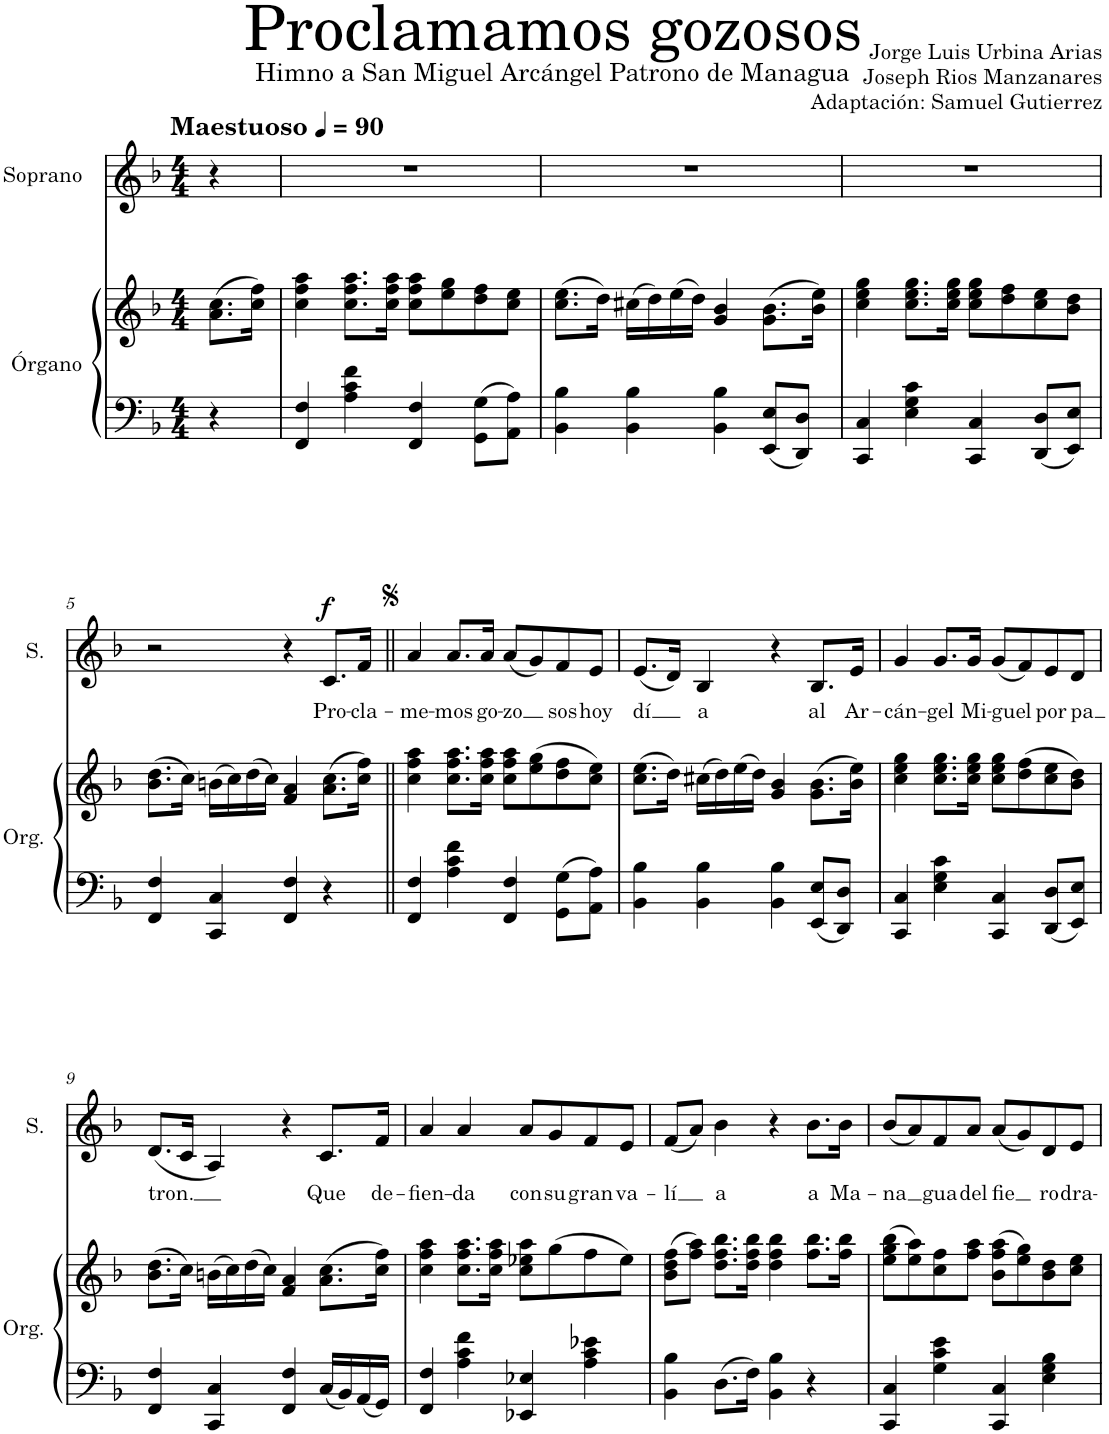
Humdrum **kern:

**kern	**kern	**text	**harte	**kern	**text	**dynam
*part2	*part2	*part2	*part2	*part1	*part1	*part1
*staff3	*staff2	*staff2	*	*staff1	*staff1	*staff1
*I"Órgano	*	*	*	*I"Soprano	*	*
*	*	*	*	*I'S.	*	*
*clefF4	*clefG2	*	*	*clefG2	*	*
*k[b-]	*k[b-]	*	*	*k[b-]	*	*
*M4/4	*M4/4	*	*	*M4/4	*	*
*MM90	*MM90	*	*	*MM90	*	*
=1	=1	=1	=1	=1	=1	=1
!	!	!	!	!LO:TX:a:B:t=Maestuoso	!	!
4r	(8.a\ 8.cc\L	.	.	4r	.	.
.	16cc\ 16ff\Jk)	.	.	.	.	.
=2	=2	=2	=2	=2	=2	=2
4FF/ 4F/	4cc\ 4ff\ 4aa\	.	F:maj	1r	.	.
4A\ 4c\ 4f\	8.cc\ 8.ff\ 8.aa\L	.	.	.	.	.
.	16cc\ 16ff\ 16aa\Jk	.	.	.	.	.
4FF/ 4F/	8cc\ 8ff\ 8aa\L	.	.	.	.	.
.	8ee\ 8gg\	.	.	.	.	.
8GG\ 8G\L	8dd\ 8ff\	.	.	.	.	.
8AA\ 8A\J	8cc\ 8ee\J	.	.	.	.	.
=3	=3	=3	=3	=3	=3	=3
!	!	!	!LO:H:kt=6	!	!	!
4BB-\ 4B-\	(8.cc\ 8.ee\L	.	Bb:maj6	1r	.	.
.	16dd\Jk)	.	.	.	.	.
4BB-\ 4B-\	(16cc#X\LL	.	.	.	.	.
.	16dd\)	.	.	.	.	.
.	(16ee\	.	.	.	.	.
.	16dd\JJ)	.	.	.	.	.
!	!	!	!LO:H:kt=m	!	!	!
4BB-\ 4B-\	4g/ 4b-/	.	G:min	.	.	.
!	!	!	!LO:H:kt=dim	!	!	!
8EE/ 8E/L	(8.g\ 8.b-\L	.	E:dim	.	.	.
8DD/ 8D/J	.	.	.	.	.	.
.	16b-\ 16ee\Jk)	.	.	.	.	.
=4	=4	=4	=4	=4	=4	=4
4CC/ 4C/	4cc\ 4ee\ 4gg\	.	C:maj	1r	.	.
4E\ 4G\ 4c\	8.cc\ 8.ee\ 8.gg\L	.	.	.	.	.
.	16cc\ 16ee\ 16gg\Jk	.	.	.	.	.
!	!	!	!LO:H:kt=7	!	!	!
4CC/ 4C/	8cc\ 8ee\ 8gg\L	.	C:7	.	.	.
.	8dd\ 8ff\	.	.	.	.	.
8DD/ 8D/L	8cc\ 8ee\	.	.	.	.	.
8EE/ 8E/J	8b-\ 8dd\J	.	.	.	.	.
!!LO:LB:g=z
=5	=5	=5	=5	=5	=5	=5
4FF/ 4F/	(8.b-\ 8.dd\L	.	F:maj	2r	.	.
.	16cc\Jk)	.	.	.	.	.
4CC/ 4C/	(16bn\LL	.	.	.	.	.
.	16cc\)	.	.	.	.	.
.	(16dd\	.	.	.	.	.
.	16cc\JJ)	.	.	.	.	.
4FF/ 4F/	4f/ 4a/	.	.	4r	.	.
!	!	!LO:LY:b	!	!	!LO:LY:b	!LO:DY:a
4r	(8.a\ 8.cc\L	Pro-	.	8.c/L	Pro-	f
!	!	!LO:LY:b	!	!	!LO:LY:b	!
.	16cc\ 16ff\Jk)	-cla-	.	16f/Jk	-cla-	.
=6||	=6||	=6||	=6||	=6||	=6||	=6||
!	!	!LO:LY:b	!	!	!LO:LY:b	!
4FF/ 4F/	4cc\ 4ff\ 4aa\	-me-	F:maj	4a/	-me-	.
!	!	!LO:LY:b	!	!	!LO:LY:b	!
4A\ 4c\ 4f\	8.cc\ 8.ff\ 8.aa\L	-mos	.	8.a/L	-mos	.
!	!	!LO:LY:b	!	!	!LO:LY:b	!
.	16cc\ 16ff\ 16aa\Jk	go-	.	16a/Jk	go-	.
!	!	!LO:LY:b	!	!	!LO:LY:b	!
4FF/ 4F/	8cc\ 8ff\ 8aa\L	-zo	.	(8a/L	-zo	.
.	(8ee\ 8gg\	.	.	8g/)	.	.
!	!	!LO:LY:b	!	!	!LO:LY:b	!
8GG\ 8G\L	8dd\ 8ff\	sos	.	8f/	sos	.
!	!	!LO:LY:b	!	!	!LO:LY:b	!
8AA\ 8A\J	8cc\ 8ee\J)	hoy	.	8e/J	hoy	.
=7	=7	=7	=7	=7	=7	=7
!	!	!LO:LY:b	!LO:H:kt=6	!	!LO:LY:b	!
4BB-\ 4B-\	(8.cc\ 8.ee\L	dí	Bb:maj6	(8.e/L	dí	.
.	16dd\Jk)	.	.	16d/Jk)	.	.
!	!	!LO:LY:b	!	!	!LO:LY:b	!
4BB-\ 4B-\	(16cc#X\LL	a	.	4B-/	a	.
.	16dd\)	.	.	.	.	.
.	(16ee\	.	.	.	.	.
.	16dd\JJ)	.	.	.	.	.
!	!	!	!LO:H:kt=m	!	!	!
4BB-\ 4B-\	4g/ 4b-/	.	G:min	4r	.	.
!	!	!LO:LY:b	!LO:H:kt=dim	!	!LO:LY:b	!
8EE/ 8E/L	(8.g\ 8.b-\L	al	E:dim	8.B-/L	al	.
8DD/ 8D/J	.	.	.	.	.	.
!	!	!LO:LY:b	!	!	!LO:LY:b	!
.	16b-\ 16ee\Jk)	Ar-	.	16e/Jk	Ar-	.
=8	=8	=8	=8	=8	=8	=8
!	!	!LO:LY:b	!	!	!LO:LY:b	!
4CC/ 4C/	4cc\ 4ee\ 4gg\	-cán-	C:maj	4g/	-cán-	.
!	!	!LO:LY:b	!	!	!LO:LY:b	!
4E\ 4G\ 4c\	8.cc\ 8.ee\ 8.gg\L	-gel	.	8.g/L	-gel	.
!	!	!LO:LY:b	!	!	!LO:LY:b	!
.	16cc\ 16ee\ 16gg\Jk	Mi-	.	16g/Jk	Mi-	.
!	!	!LO:LY:b	!LO:H:kt=7	!	!LO:LY:b	!
4CC/ 4C/	8cc\ 8ee\ 8gg\L	-guel	C:7	(8g/L	-guel	.
.	(8dd\ 8ff\	.	.	8f/)	.	.
!	!	!LO:LY:b	!	!	!LO:LY:b	!
8DD/ 8D/L	8cc\ 8ee\	por	.	8e/	por	.
!	!	!LO:LY:b	!	!	!LO:LY:b	!
8EE/ 8E/J	8b-\ 8dd\J)	pa	.	8d/J	pa	.
!!LO:LB:g=z
=9	=9	=9	=9	=9	=9	=9
!	!	!LO:LY:b	!	!	!LO:LY:b	!
4FF/ 4F/	(8.b-\ 8.dd\L	tron.	F:maj	(8.d/L	tron.	.
.	16cc\Jk)	.	.	16c/Jk	.	.
4CC/ 4C/	(16bn\LL	.	.	4A/)	.	.
.	16cc\)	.	.	.	.	.
.	(16dd\	.	.	.	.	.
.	16cc\JJ)	.	.	.	.	.
4FF/ 4F/	4f/ 4a/	.	.	4r	.	.
!	!	!LO:LY:b	!	!	!LO:LY:b	!
16C/LL	(8.a\ 8.cc\L	Que	.	8.c/L	Que	.
16BB-/	.	.	.	.	.	.
16AA/	.	.	.	.	.	.
!	!	!LO:LY:b	!	!	!LO:LY:b	!
16GG/JJ	16cc\ 16ff\Jk)	de-	.	16f/Jk	de-	.
=10	=10	=10	=10	=10	=10	=10
!	!	!LO:LY:b	!LO:H:kt=7	!	!LO:LY:b	!
4FF/ 4F/	4cc\ 4ff\ 4aa\	-fien-	F:7	4a/	-fien-	.
!	!	!LO:LY:b	!	!	!LO:LY:b	!
4A\ 4c\ 4f\	8.cc\ 8.ff\ 8.aa\L	-da	.	4a/	-da	.
.	16cc\ 16ff\ 16aa\Jk	.	.	.	.	.
!	!	!LO:LY:b	!	!	!LO:LY:b	!
4EE-X/ 4E-X/	8cc\ 8ee-X\ 8aa\L	con	.	8a/L	con	.
!	!	!LO:LY:b	!	!	!LO:LY:b	!
.	(8gg\	su	.	8g/	su	.
!	!	!LO:LY:b	!	!	!LO:LY:b	!
4A\ 4c\ 4e-X\	8ff\	gran	.	8f/	gran	.
!	!	!LO:LY:b	!	!	!LO:LY:b	!
.	8ee-\J)	va-	.	8e/J	va-	.
=11	=11	=11	=11	=11	=11	=11
!	!	!LO:LY:b	!	!	!LO:LY:b	!
4BB-\ 4B-\	(8b-\ 8dd\ 8ff\L	-lí	Bb:maj	(8f/L	-lí	.
.	8ff\ 8aa\J)	.	.	8a/J)	.	.
!	!	!LO:LY:b	!	!	!LO:LY:b	!
8.D\L	8.dd\ 8.ff\ 8.bb-\L	a	.	4b-\	a	.
16F\Jk	16dd\ 16ff\ 16bb-\Jk	.	.	.	.	.
4BB-\ 4B-\	4dd\ 4ff\ 4bb-\	.	.	4r	.	.
!	!	!LO:LY:b	!	!	!LO:LY:b	!
4r	8.ff\ 8.bb-\L	a	.	8.b-\L	a	.
!	!	!LO:LY:b	!	!	!LO:LY:b	!
.	16ff\ 16bb-\Jk	Ma-	.	16b-\Jk	Ma-	.
=12	=12	=12	=12	=12	=12	=12
!	!	!LO:LY:b	!LO:H:kt=dim	!	!LO:LY:b	!
4CC/ 4C/	(8ee\ 8gg\ 8bb-\L	-na	E:dim	(8b-/L	-na	.
.	8ee\ 8aa\)	.	.	8a/)	.	.
!	!	!LO:LY:b	!	!	!LO:LY:b	!
4G\ 4c\ 4e\	8cc\ 8ff\	gua	.	8f/	gua	.
!	!	!LO:LY:b	!	!	!LO:LY:b	!
.	8ff\ 8aa\J	del	.	8a/J	del	.
!	!	!LO:LY:b	!LO:H:kt=7	!	!LO:LY:b	!
4CC/ 4C/	(8b-\ 8ff\ 8aa\L	fie	C:7	(8a/L	fie	.
.	8ee\ 8gg\)	.	.	8g/)	.	.
!	!	!LO:LY:b	!	!	!LO:LY:b	!
4E\ 4G\ 4B-\	8b-\ 8dd\	ro	.	8d/	ro	.
!	!	!LO:LY:b	!	!	!LO:LY:b	!
.	8cc\ 8ee\J	dra-	.	8e/J	dra-	.
=	=	=	=	=	=	=
*-	*-	*-	*-	*-	*-	*-
